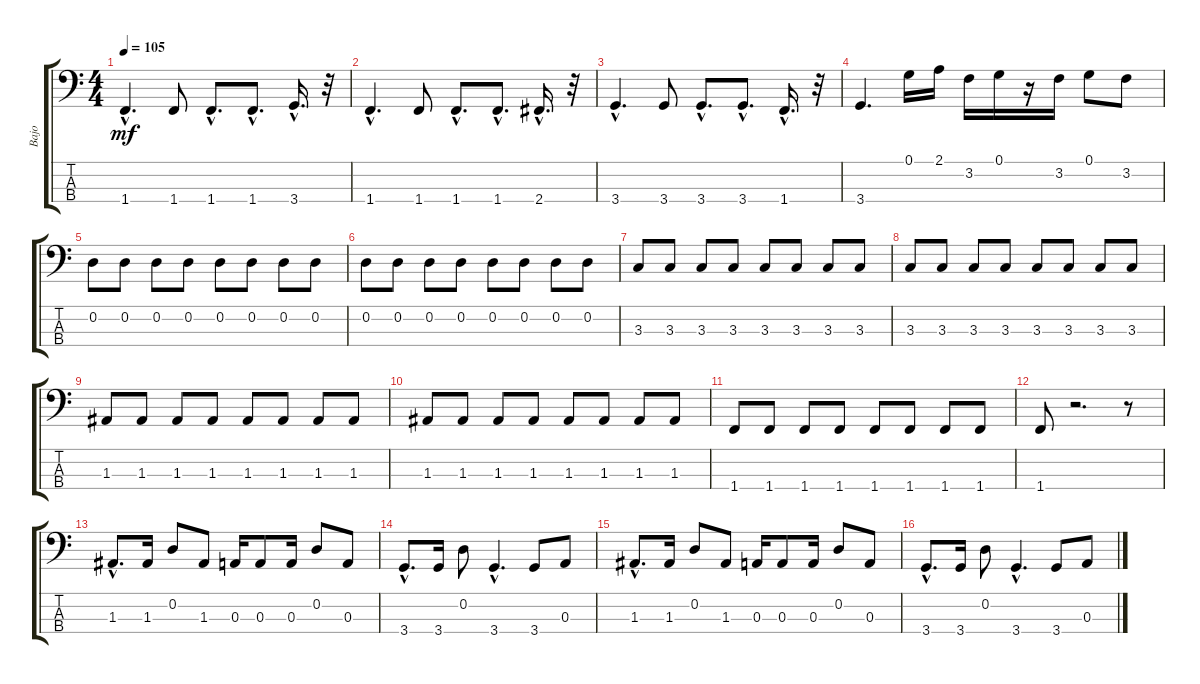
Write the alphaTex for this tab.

\track ("Bajo" "Bajo") {instrument electricbassfinger}
\staff {score tabs}
\tuning (G2 D2 A1 E1) {hide}
\ts (4 4)
\tempo 105
\clef f4
\ks c
1.4{hac}.4{d dy mf} 1.4.8 1.4{hac}.8{d} 1.4{hac}.8{d} 3.4{hac}.16{d} r.32 |
1.4{hac}.4{d} 1.4.8 1.4{hac}.8{d} 1.4{hac}.8{d} 2.4{hac}.16{d} r.32 |
3.4{hac}.4{d} 3.4.8 3.4{hac}.8{d} 3.4{hac}.8{d} 1.4{hac}.16{d} r.32 |
3.4.4{d} 0.1.16 2.1.16 3.2.16 0.1.16 r.16 3.2.16 0.1.8 3.2.8 |
0.2.8 0.2.8 0.2.8 0.2.8 0.2.8 0.2.8 0.2.8 0.2.8 |
0.2.8 0.2.8 0.2.8 0.2.8 0.2.8 0.2.8 0.2.8 0.2.8 |
3.3.8 3.3.8 3.3.8 3.3.8 3.3.8 3.3.8 3.3.8 3.3.8 |
3.3.8 3.3.8 3.3.8 3.3.8 3.3.8 3.3.8 3.3.8 3.3.8 |
1.3.8 1.3.8 1.3.8 1.3.8 1.3.8 1.3.8 1.3.8 1.3.8 |
1.3.8 1.3.8 1.3.8 1.3.8 1.3.8 1.3.8 1.3.8 1.3.8 |
1.4.8 1.4.8 1.4.8 1.4.8 1.4.8 1.4.8 1.4.8 1.4.8 |
1.4.8 r.2{d} r.8 |
1.3{hac}.8{d} 1.3.16 0.2.8 1.3.8 0.3.16 0.3.8 0.3.16 0.2.8 0.3.8 |
3.4{hac}.8{d} 3.4.16 0.2.8 3.4{hac}.4{d} 3.4.8 0.3.8 |
1.3{hac}.8{d} 1.3.16 0.2.8 1.3.8 0.3.16 0.3.8 0.3.16 0.2.8 0.3.8 |
3.4{hac}.8{d} 3.4.16 0.2.8 3.4{hac}.4{d} 3.4.8 0.3.8
